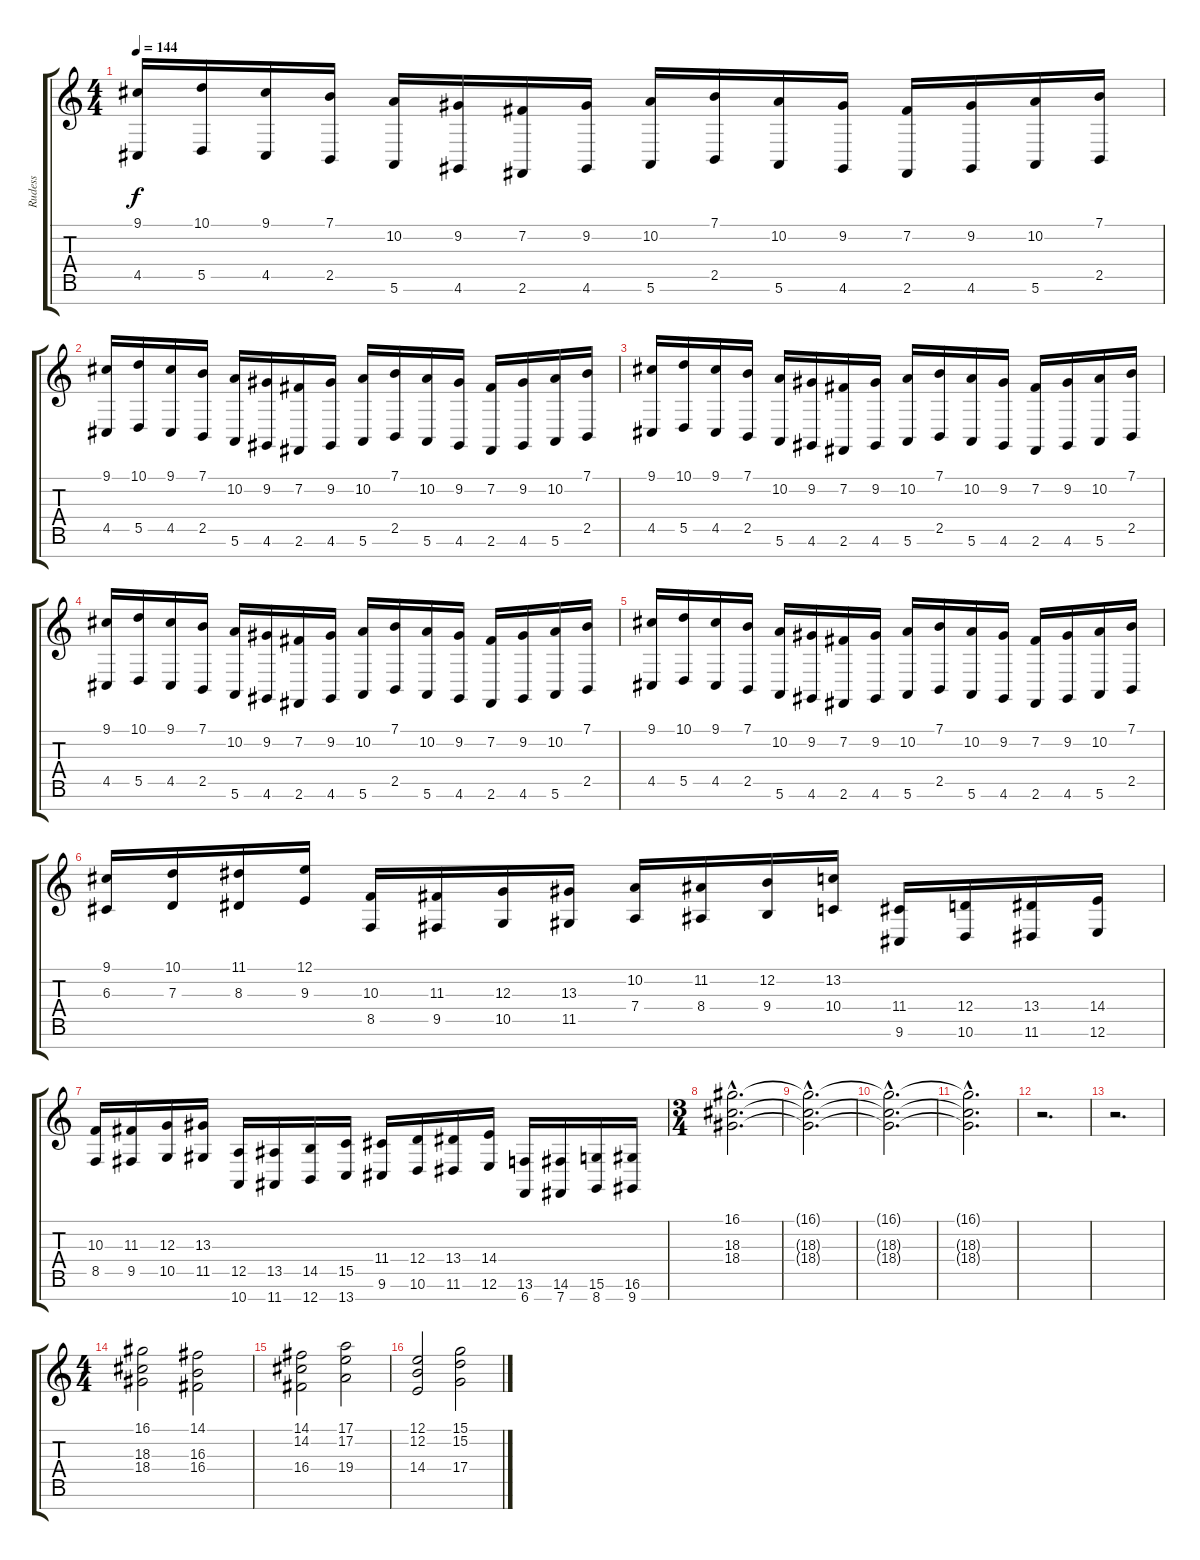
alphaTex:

\track ("Rudess" "Rudess") {instrument lead2sawtooth}
\staff {score tabs}
\tuning (E4 B3 G3 D3 A2 E2 B1) {hide}
\ts (4 4)
\tempo 144
\clef g2
\ks c
(9.1 4.5).16{dy f} (10.1 5.5).16 (9.1 4.5).16 (7.1 2.5).16 (10.2 5.6).16 (9.2 4.6).16 (7.2 2.6).16 (9.2 4.6).16 (10.2 5.6).16 (7.1 2.5).16 (10.2 5.6).16 (9.2 4.6).16 (7.2 2.6).16 (9.2 4.6).16 (10.2 5.6).16 (7.1 2.5).16 |
(9.1 4.5).16 (10.1 5.5).16 (9.1 4.5).16 (7.1 2.5).16 (10.2 5.6).16 (9.2 4.6).16 (7.2 2.6).16 (9.2 4.6).16 (10.2 5.6).16 (7.1 2.5).16 (10.2 5.6).16 (9.2 4.6).16 (7.2 2.6).16 (9.2 4.6).16 (10.2 5.6).16 (7.1 2.5).16 |
(9.1 4.5).16 (10.1 5.5).16 (9.1 4.5).16 (7.1 2.5).16 (10.2 5.6).16 (9.2 4.6).16 (7.2 2.6).16 (9.2 4.6).16 (10.2 5.6).16 (7.1 2.5).16 (10.2 5.6).16 (9.2 4.6).16 (7.2 2.6).16 (9.2 4.6).16 (10.2 5.6).16 (7.1 2.5).16 |
(9.1 4.5).16 (10.1 5.5).16 (9.1 4.5).16 (7.1 2.5).16 (10.2 5.6).16 (9.2 4.6).16 (7.2 2.6).16 (9.2 4.6).16 (10.2 5.6).16 (7.1 2.5).16 (10.2 5.6).16 (9.2 4.6).16 (7.2 2.6).16 (9.2 4.6).16 (10.2 5.6).16 (7.1 2.5).16 |
(9.1 4.5).16 (10.1 5.5).16 (9.1 4.5).16 (7.1 2.5).16 (10.2 5.6).16 (9.2 4.6).16 (7.2 2.6).16 (9.2 4.6).16 (10.2 5.6).16 (7.1 2.5).16 (10.2 5.6).16 (9.2 4.6).16 (7.2 2.6).16 (9.2 4.6).16 (10.2 5.6).16 (7.1 2.5).16 |
(9.1 6.3).16 (10.1 7.3).16 (11.1 8.3).16 (12.1 9.3).16 (10.3 8.5).16 (11.3 9.5).16 (12.3 10.5).16 (13.3 11.5).16 (10.2 7.4).16 (11.2 8.4).16 (12.2 9.4).16 (13.2 10.4).16 (11.4 9.6).16 (12.4 10.6).16 (13.4 11.6).16 (14.4 12.6).16 |
(10.3 8.5).16 (11.3 9.5).16 (12.3 10.5).16 (13.3 11.5).16 (12.5 10.7).16 (13.5 11.7).16 (14.5 12.7).16 (15.5 13.7).16 (11.4 9.6).16 (12.4 10.6).16 (13.4 11.6).16 (14.4 12.6).16 (13.6 6.7).16 (14.6 7.7).16 (15.6 8.7).16 (16.6 9.7).16 |
\ts (3 4)
(16.1{hac} 18.3{hac} 18.4{hac}).2{d instrument percussiveorgan} |
(16.1{hac t} 18.3{hac t} 18.4{hac t}).2{d} |
(16.1{hac t} 18.3{hac t} 18.4{hac t}).2{d} |
(16.1{hac t} 18.3{hac t} 18.4{hac t}).2{d} |
r.2{d} |
r.2{d} |
\ts (4 4)
(16.1 18.3 18.4).2 (14.1 16.3 16.4).2 |
(14.1 14.2 16.4).2 (17.1 17.2 19.4).2 |
(12.1 12.2 14.4).2 (15.1 15.2 17.4).2
